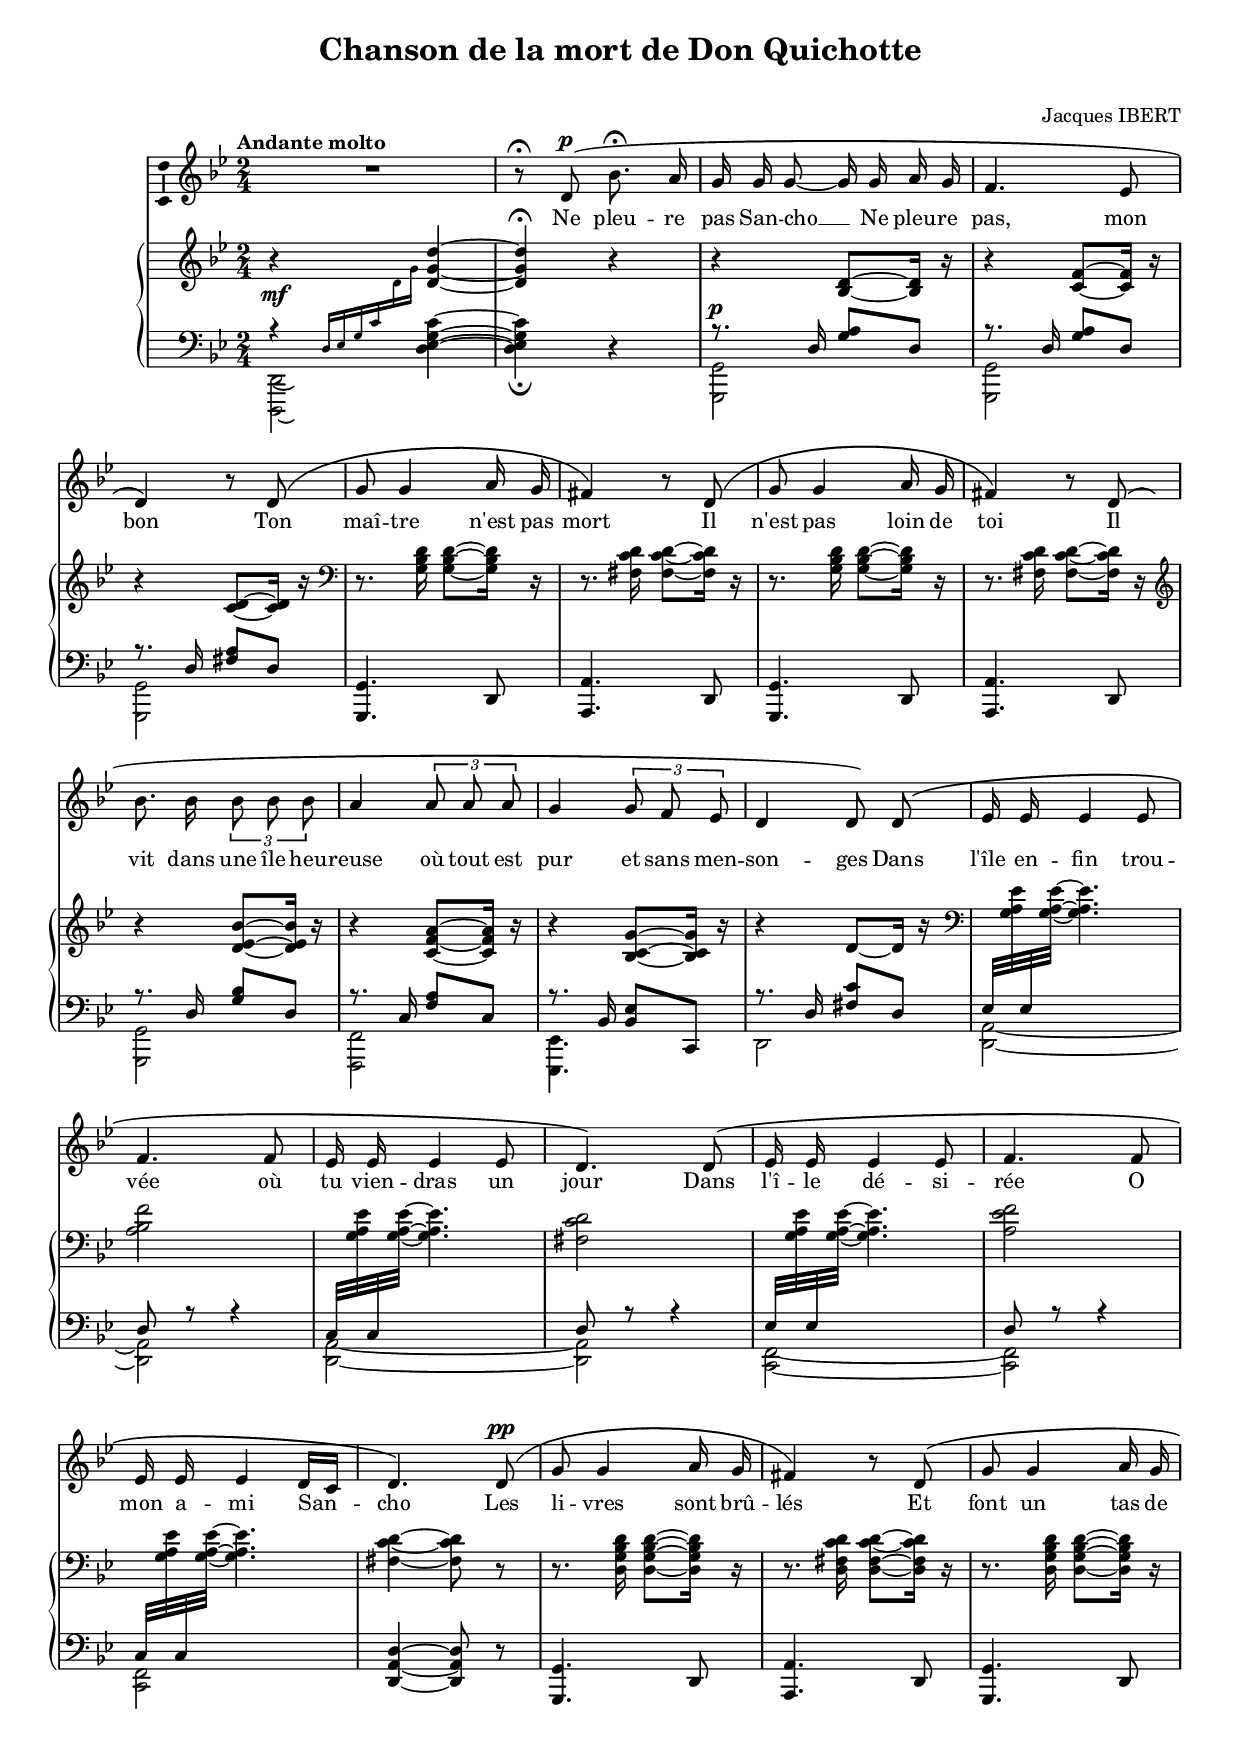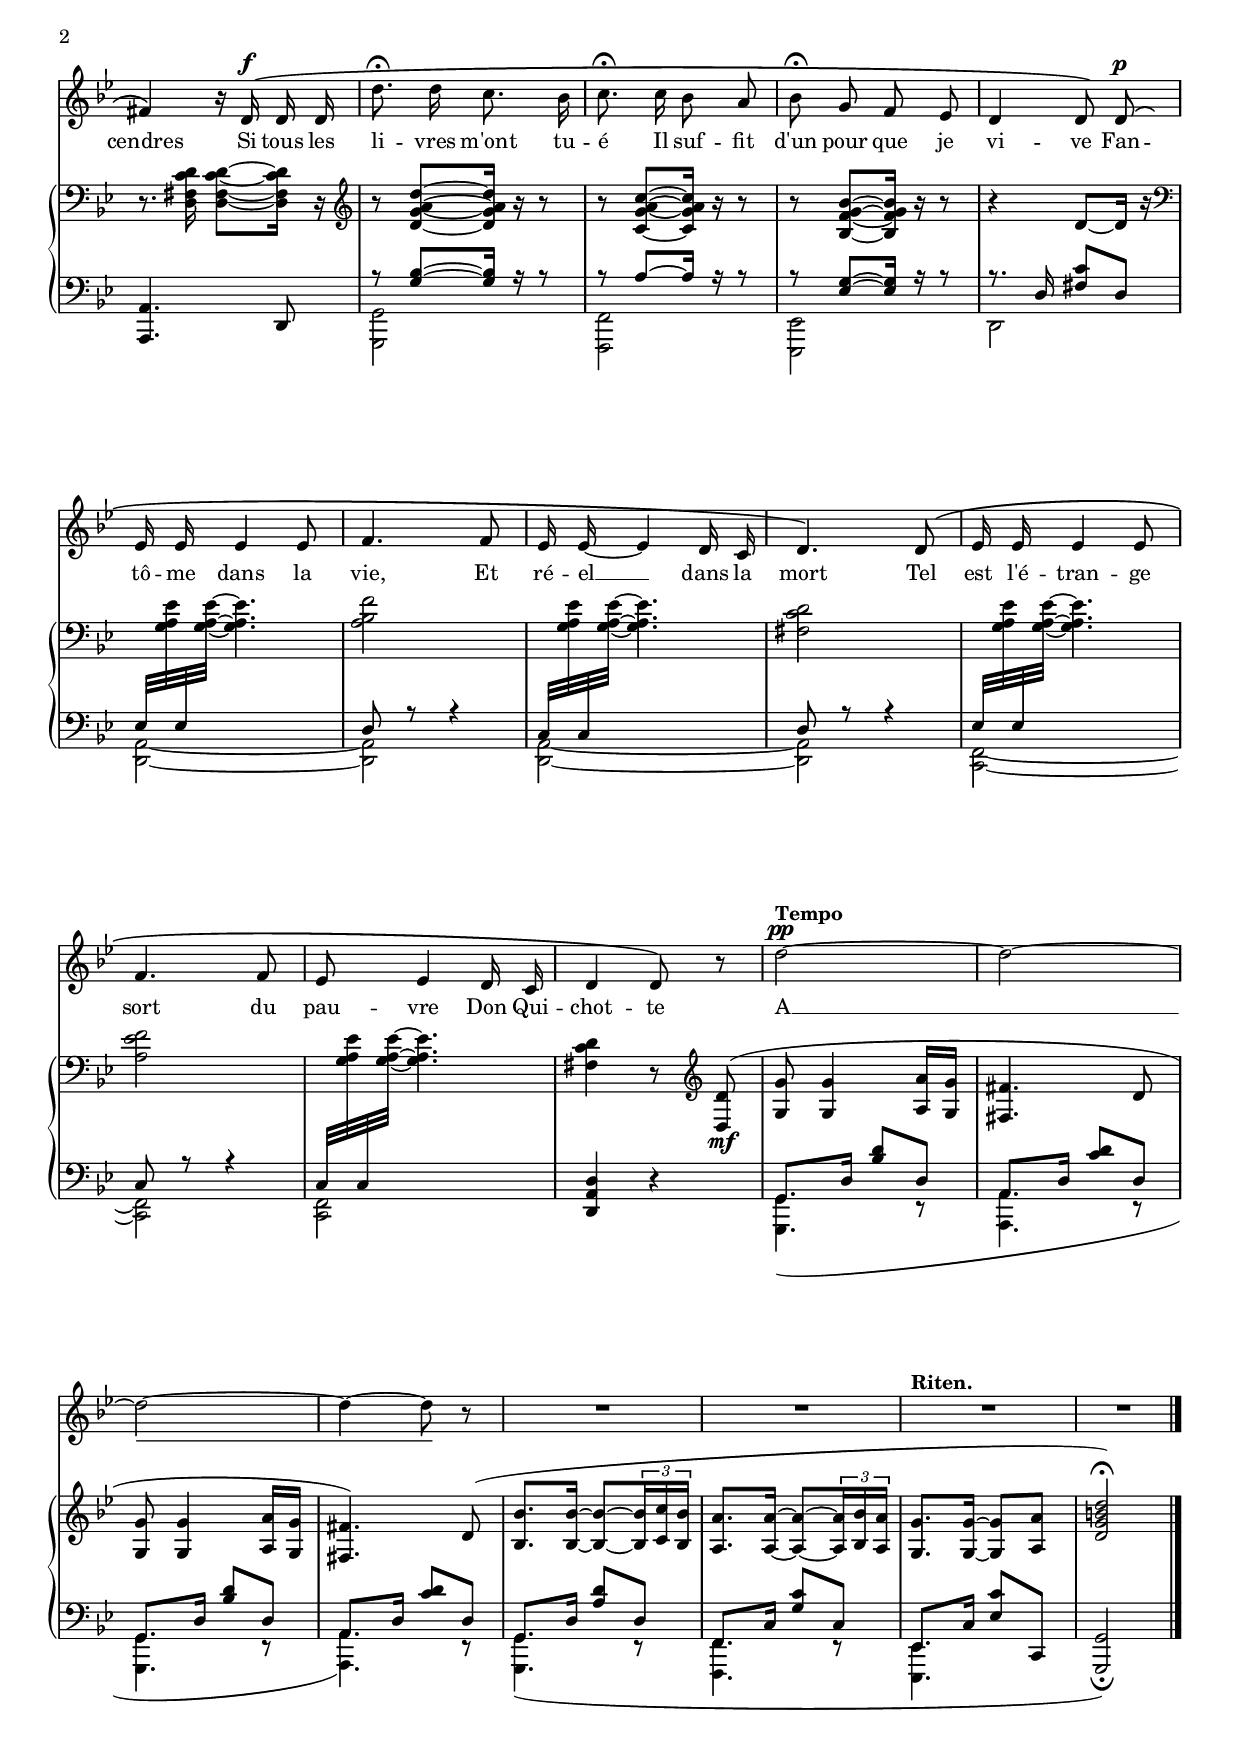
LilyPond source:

\version "2.16.0"

\header {
  title = "Chanson de la mort de Don Quichotte"
  subtitle = " "
  composer = "Jacques IBERT"
  % Supprimer le pied de page par défaut
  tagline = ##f
}
#(set-global-staff-size 17)
\layout {
  \context {
    \Score
    \remove "Bar_number_engraver"
  }
}

global = {
  \key a \minor
  \time 2/4
  \tempo "Andante molto"
  
}

chgl = \change Staff = "left"

chgr =  \change Staff = "right" 

bassVoice = \relative c' {
  \global
  \dynamicUp
  % En avant la musique !
  R2
  \autoBeamOff
  r8\fermata e8^\(\p c'8.\fermata b16
  a16 a a8 ~ a16a b a 
  g4. f8 \break
  e4\) r8 e^\(
  a8 a4 b16 a 
  gis4\) r8 e^\(
  a8 a4 b16 a
  gis4\) r8 e8^\( \break
  c'8. c16 \times 2/3 { c8 c c }
  b4 \times 2/3 { b8 b b }
  a4 \times 2/3 { a8 g f }
  e4 e8\) e^\(
  f16 f f4 f8 \break
  g4. g8
  f16 f f4 f8
  e4.\) e8^\(
  f16 f f4 f8
  g4. g8 \break
  
  f16 f f4 e16[ d]
  e4.\) e8^\(\pp
  a8 a4 b16 a 
  gis4\) r8 e^\(
  a8 a4 b16 a \break
  gis4\) r16 e^\(\f e e
  e'8.\fermata e16 d8. c16
  d8.\fermata d16 c8 b
  c8\fermata a g f
  e4 e8\) e^\(\p \break
  f16 f f4 f8
  g4. g8
  
  f16 f ~ f4 e16 d
  e4.\) e8^\(
  f16 f f4 f8 \break
  g4. g8
  
  f8 f4  e16 d
  e4 e8\) r
  \tempo "Tempo"
  e'2\pp ~
  e ~ \break
  e ~
  e4 ~e8 r
  R2*4
  
  \bar "|."
}

verse = \lyricmode {
  % Ajouter ici des paroles.
  Ne pleu -- re pas San -- cho __
  Ne pleu -- re pas, mon bon
  Ton maî -- tre n'est pas mort
  Il n'est pas loin de toi
  Il vit dans une île heu -- reuse où tout est pur et sans men -- son -- ges
  Dans l'île en -- fin trou -- vée où tu vien -- dras un jour
  Dans l'î -- le dé -- si -- rée  O
  
  mon a -- mi San -- cho
  Les li -- vres sont brû -- lés
  Et font un tas de cendres
  Si tous les li -- vres m'ont tu -- é
  Il suf -- fit d'un pour que je vi -- ve
  Fan -- tô -- me dans la vie,
  Et ré -- el __ dans la mort
  Tel est l'é -- tran -- ge sort du pau -- vre Don Qui -- chot -- te
  A __
  
  
  
}

right = \relative c' {
  \global
  % En avant la musique !
  r4\mf <e a e'> ~
  q4\fermata r
  r4 <c e>8 ~ q16 r
  r4 <d g>8 ~ q16 r
  r4 <d e>8 ~ q16 r
  \clef bass r8. <a c e>16 q8 ~q16 r
  r8. <gis d' e>16 q8 ~q16 r
  r8. <a c e>16 q8 ~q16 r
  r8. <gis d' e>16 q8 ~q16 r
  \clef treble r4 <e' f c'>8 ~q16 r
  r4 <d g b>8 ~q16 r
  r4 <c d a'>8 ~q16 r
  r4 e8 ~e16 r
  \clef bass \change Staff = "left" f,32  \change Staff = "right" <a b f'>  \change Staff = "left" f  \change Staff = "right" <a b f'> ~ q4.
  <b c g'>2
  \chgl d,32 \chgr <a' b f'> \chgl d, \chgr <a' b f'> ~ q4.
  <gis d' e>2
  \chgl f32 \chgr <a b f'> \chgl f \chgr <a b f'> ~ q4.
  <b f' g>2
  \chgl d,32 \chgr <a' b f'> \chgl d, \chgr <a' b f'> ~ q4.
  <gis d' e>4 ~q8 r
  
  r8. <e a c e>16 q8 ~ q16 r
   r8. <e gis d' e>16 q8 ~ q16 r
   r8. <e a c e>16 q8 ~ q16 r
   r8. <e gis d' e>16 q8 ~ q16 r
\clef treble r8 <e' a b e>[ ~q16] r r8
r8 <d a' b d>[ ~q16] r r8
r8 <c g' a c>[ ~q16] r r8
  r4 e8 ~e16 r
\clef bass \chgl f,32 \chgr <a b f'> \chgl f \chgr <a b f'> ~ q4.
  <b c g'>2
  \chgl d,32 \chgr <a' b f'> \chgl d, \chgr <a' b f'> ~ q4.
  <gis d' e>2
  \chgl f32 \chgr <a b f'> \chgl f \chgr <a b f'> ~ q4.
  <b f' g>2
 \chgl  d,32 \chgr <a' b f'> \chgl d, \chgr <a' b f'> ~ q4.
  <gis d' e>4 r8 \clef treble <e e'>^(\mf
  <a a'>8 q4 <b b'>16 <a a'>
  <gis gis'>4. e'8
  <a, a'>8 q4 <b b'>16 <a a'>
  <gis gis'>4.) e'8^(
  <c c'>8. q16 ~ q8 ~ \times 2/3 {q16 <d d'> <c c'>  }
  <b b'>8. q16 ~ q8 ~ \times 2/3 {q16 <c c'> <b b'>  }
\tempo "Riten."
  <a a'>8. q16 ~ q8 <b b'>
<e a cis e>2)\fermata
   
}

left = \relative c, {
  \global
  % En avant la musique !
  << {r4 \grace {e'16[  f a d \change Staff = "right" \stemDown e a]} \change Staff = "left"<e, f a d>4 ~ q_\fermata \oneVoice r} \\ {<e,, e'>2\laissezVibrer  s2}>>
  <<{
    r8.^\p e''16 <a b>8 e
    r8. e16 <a b>8 e
    r8. e16 <gis b>8 e
    }
    \\
    {
      <a,, a'>2 
      q
      q
  }>>
  <a a'>4. e'8
  <b b'>4. e8
  <a, a'>4. e'8
  <b b'>4. e8
  <<{
    r8. e'16 <a c>8 e
    r8. d16 <g b>8 d
    r8. c16 <c f>8 d,
    r8. e'16 <gis d'>8 e
    }
    \\
    {
      <a,, a'>2
      <g g'>
      <f f'> 4. s8
      e'2
  }>>
  <<{s2
     e'8 r r4
     s2
     e8 r r4
     s2
     e8 r r4
      }
    \\
    {<e, b'>2 ~
     q
     q ~
     q
     <d g>2 ~
     q}>>
  
  \stemDown <d g>2 \stemNeutral
  <e b' e>4 ~q8 r
  
    <a, a'>4. e'8
  <b b'>4. e8
  <a, a'>4. e'8
  <b b'>4. e8
  
  <<{
    r8 <a' c>[ ~ q16] r r8
    r8 b8[ ~  b16] r r8
    r8 <f a>[ ~ q16] r r8
    r8. e16 <gis d'>8 e
    s2
    e8 r r4
    s2
    e8 r r4
    s2 
    d8 r r4
    s2    
    } \\
    
   {
     <a, a'>2
     <g g'>
     <f f'>
     e'
     <e  b'>~
     q
     q ~
     q
     <d g> ~
     q
     q
   }>>
  <e b' e>4 r
  
  <<{
    a8. e'16 <c' e>8 e,
    b8. e16 <d' e>8 e,
    a,8. e'16 <c' e>8 e,
    b8. e16 <d' e>8 e,
      a,8. e'16 <b' e>8 e,
  g,8. d'16 <a' d>8 d,
  f,8. d'16 <f d'>8 d,
    s2
    } \\
    {
     <a a'>4.( r8
     <b b'>4. r8
          <a a'>4. r8
     <b b'>4.) r8
          <a a'>4.( r8
     <g g'>4. r8
     <f f'>4. s8
      \stemUp <a a'>2)_\fermata
    }>>
  
}

bassVoicePart = \new Staff \with {
  midiInstrument = "choir aahs"
  \consists "Ambitus_engraver"
} \transpose a g 
{ \clef treble \bassVoice }
\addlyrics { \verse }

pianoPart = \new PianoStaff <<
  \new Staff = "right" \with {
    midiInstrument = "acoustic grand"
  } \transpose a g   
  \right
  \new Staff = "left" \with {
    midiInstrument = "acoustic grand"
  }\transpose a g  
  { \clef bass \left }
>>

\score {
  <<
    \bassVoicePart
    \pianoPart
  >>
  \layout {
    \context { 
      \RemoveEmptyStaffContext
  }}
  \midi {
    \context {
      \Score
      tempoWholesPerMinute = #(ly:make-moment 50 4)
    }
    
  }
}
\paper{
  ragged-last-bottom =##f 
}